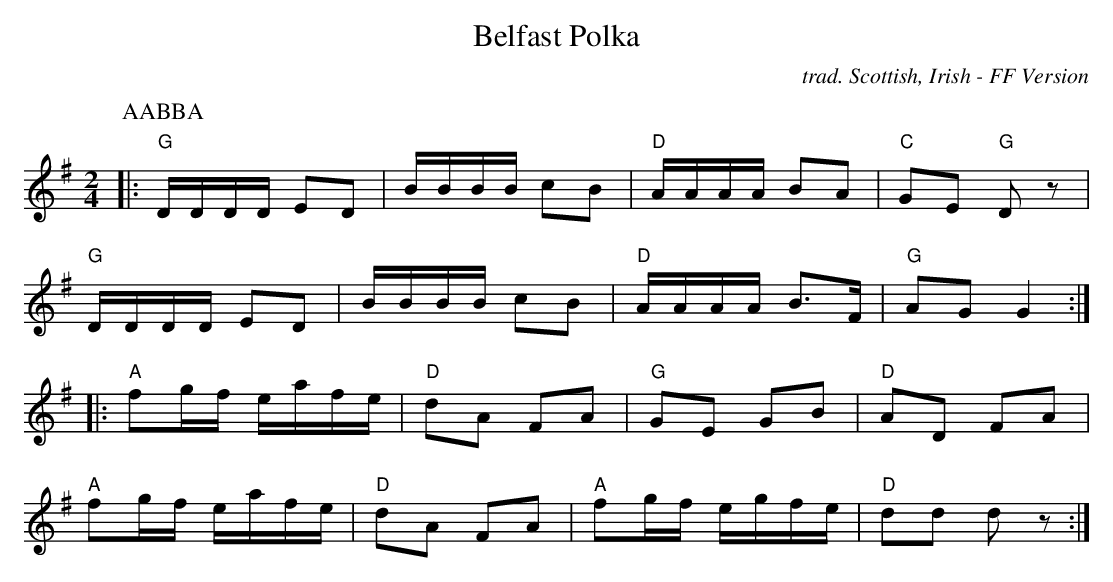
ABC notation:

X:1
T: Belfast Polka
O: trad. Scottish, Irish - FF Version
M: 2/4
L: 1/8
K: Gmaj
P: AABBA
|: "G"D/D/D/D/ ED|B/B/B/B/ cB|"D"A/A/A/A/ BA|"C"GE "G"Dz|
"G"D/D/D/D/ ED|B/B/B/B/ cB|"D"A/A/A/A/ B>F|"G"AG G2 :|
|: "A"fg/f/ e/a/f/e/|"D"dA FA|"G"GE GB|"D"AD FA|
"A"fg/f/ e/a/f/e/|"D"dA FA|"A"fg/f/ e/g/f/e/|"D"dd dz :|
